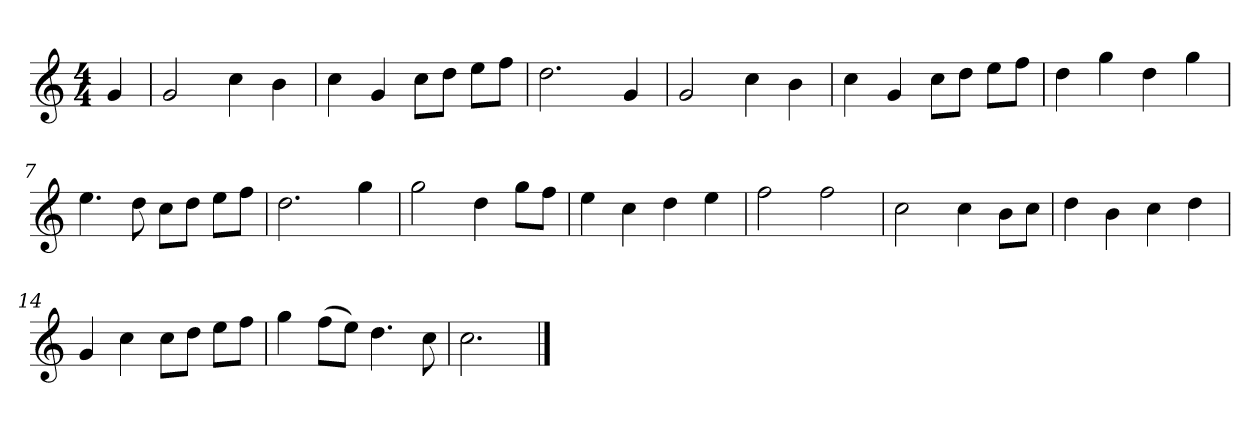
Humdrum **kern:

**kern
*part1
*staff1
*k[]
*M4/4
*MM120
=
4g
=1
2g
4cc
4b
=2
4cc
4g
8ccL
8ddJ
8eeL
8ffJ
=3
2.dd
4g
=4
2g
4cc
4b
=5
4cc
4g
8ccL
8ddJ
8eeL
8ffJ
=6
4dd
4gg
4dd
4gg
=7
4.ee
8dd
8ccL
8ddJ
8eeL
8ffJ
=8
2.dd
4gg
=9
2gg
4dd
8ggL
8ffJ
=10
4ee
4cc
4dd
4ee
=11
2ff
2ff
=12
2cc
4cc
8bL
8ccJ
=13
4dd
4b
4cc
4dd
=14
4g
4cc
8ccL
8ddJ
8eeL
8ffJ
=15
4gg
(8ffL
8eeJ)
4.dd
8cc
=16
2.cc
==
*-
